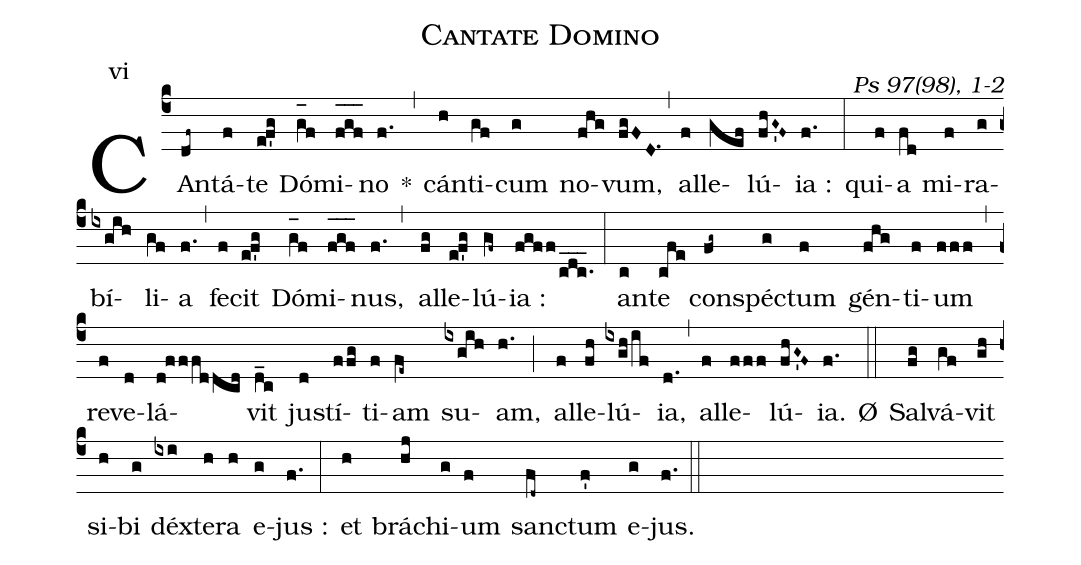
name:Cantate Domino;
commentary: Ps 97(98), 1-2;
mode:vi;
%%
(c4) CAn(df~)tá(f)te(e!f'g) Dó(g_[oh:h]f)mi(f_[oh:h]g_[oh:h]f_[oh:h])no(f.) *(,) cán(h)ti(gf)cum(g) no(fhg)vum,(fgFD.1) (,) al(f)le(gef)lú(fhG~'F~){ia} :(f.) (:) qui(f)a(fd) mi(f)ra(g)bí(ixgih)li(gf)a(f.) (,) fe(f)cit(e!f'g) Dó(g_[oh:h]f)mi(f_[oh:h]g_[oh:h]f_[oh:h])nus,(f.) (,) al(fg)le(e!f'g)lú(gf~){ia} :(fgff/cdc.___) (:) an(c)te(cfe) con(fg~)spé(g)ctum(f) gén(fhg)ti(f)um(fff) (,) re(f)ve(d)lá(d!fffddcd)vit(d_c) ju(d)stí(ffg)ti(f)am(fe~) su(ixgih)am,(h.) (;) al(f)le(fh)lú(ixgh/if){ia},(d.) (,) al(f)le(fff)lú(fhG~'F~){ia}.(f.) Ø(::) Sal(fg)vá(gf)vit(gh) si(h)bi(g) déx(ixi)te(h)ra(h) e(g)jus :(f.) (:) et(h) brá(hj)chi(g)um(f) san(fd~)ctum(f') e(g)jus.(f.) (::)
